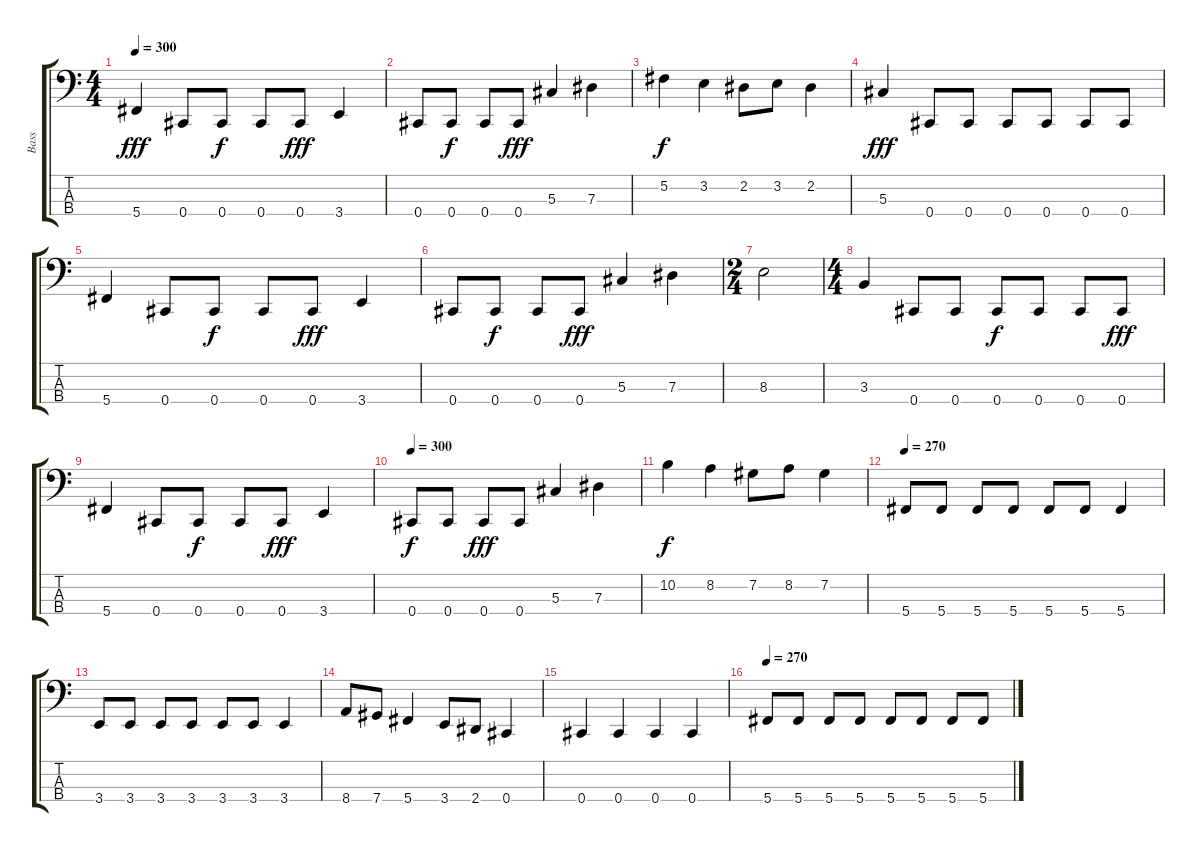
\track ("Bass" "Bass") {instrument electricbassfinger}
\staff {score tabs}
\tuning (Gb2 Db2 Ab1 Db1) {hide}
\ts (4 4)
\tempo 300
\clef f4
\ks c
5.4.4{dy fff} 0.4.8 0.4.8{dy f} 0.4.8 0.4.8{dy fff} 3.4.4 |
0.4.8 0.4.8{dy f} 0.4.8 0.4.8{dy fff} 5.3.4 7.3.4 |
5.2.4{dy f} 3.2.4 2.2.8 3.2.8 2.2.4 |
5.3.4{dy fff} 0.4.8 0.4.8 0.4.8 0.4.8 0.4.8 0.4.8 |
5.4.4 0.4.8 0.4.8{dy f} 0.4.8 0.4.8{dy fff} 3.4.4 |
0.4.8 0.4.8{dy f} 0.4.8 0.4.8{dy fff} 5.3.4 7.3.4 |
\ts (2 4)
8.3.2 |
\ts (4 4)
3.3.4 0.4.8 0.4.8 0.4.8{dy f} 0.4.8 0.4.8 0.4.8{dy fff} |
5.4.4 0.4.8 0.4.8{dy f} 0.4.8 0.4.8{dy fff} 3.4.4 |
\tempo 300
0.4.8{dy f} 0.4.8 0.4.8{dy fff} 0.4.8 5.3.4 7.3.4 |
10.2.4{dy f} 8.2.4 7.2.8 8.2.8 7.2.4 |
\tempo 270
5.4.8 5.4.8 5.4.8 5.4.8 5.4.8 5.4.8 5.4.4 |
3.4.8 3.4.8 3.4.8 3.4.8 3.4.8 3.4.8 3.4.4 |
8.4.8 7.4.8 5.4.4 3.4.8 2.4.8 0.4.4 |
0.4.4 0.4.4 0.4.4 0.4.4 |
\tempo 270
5.4.8 5.4.8 5.4.8 5.4.8 5.4.8 5.4.8 5.4.8 5.4.8
